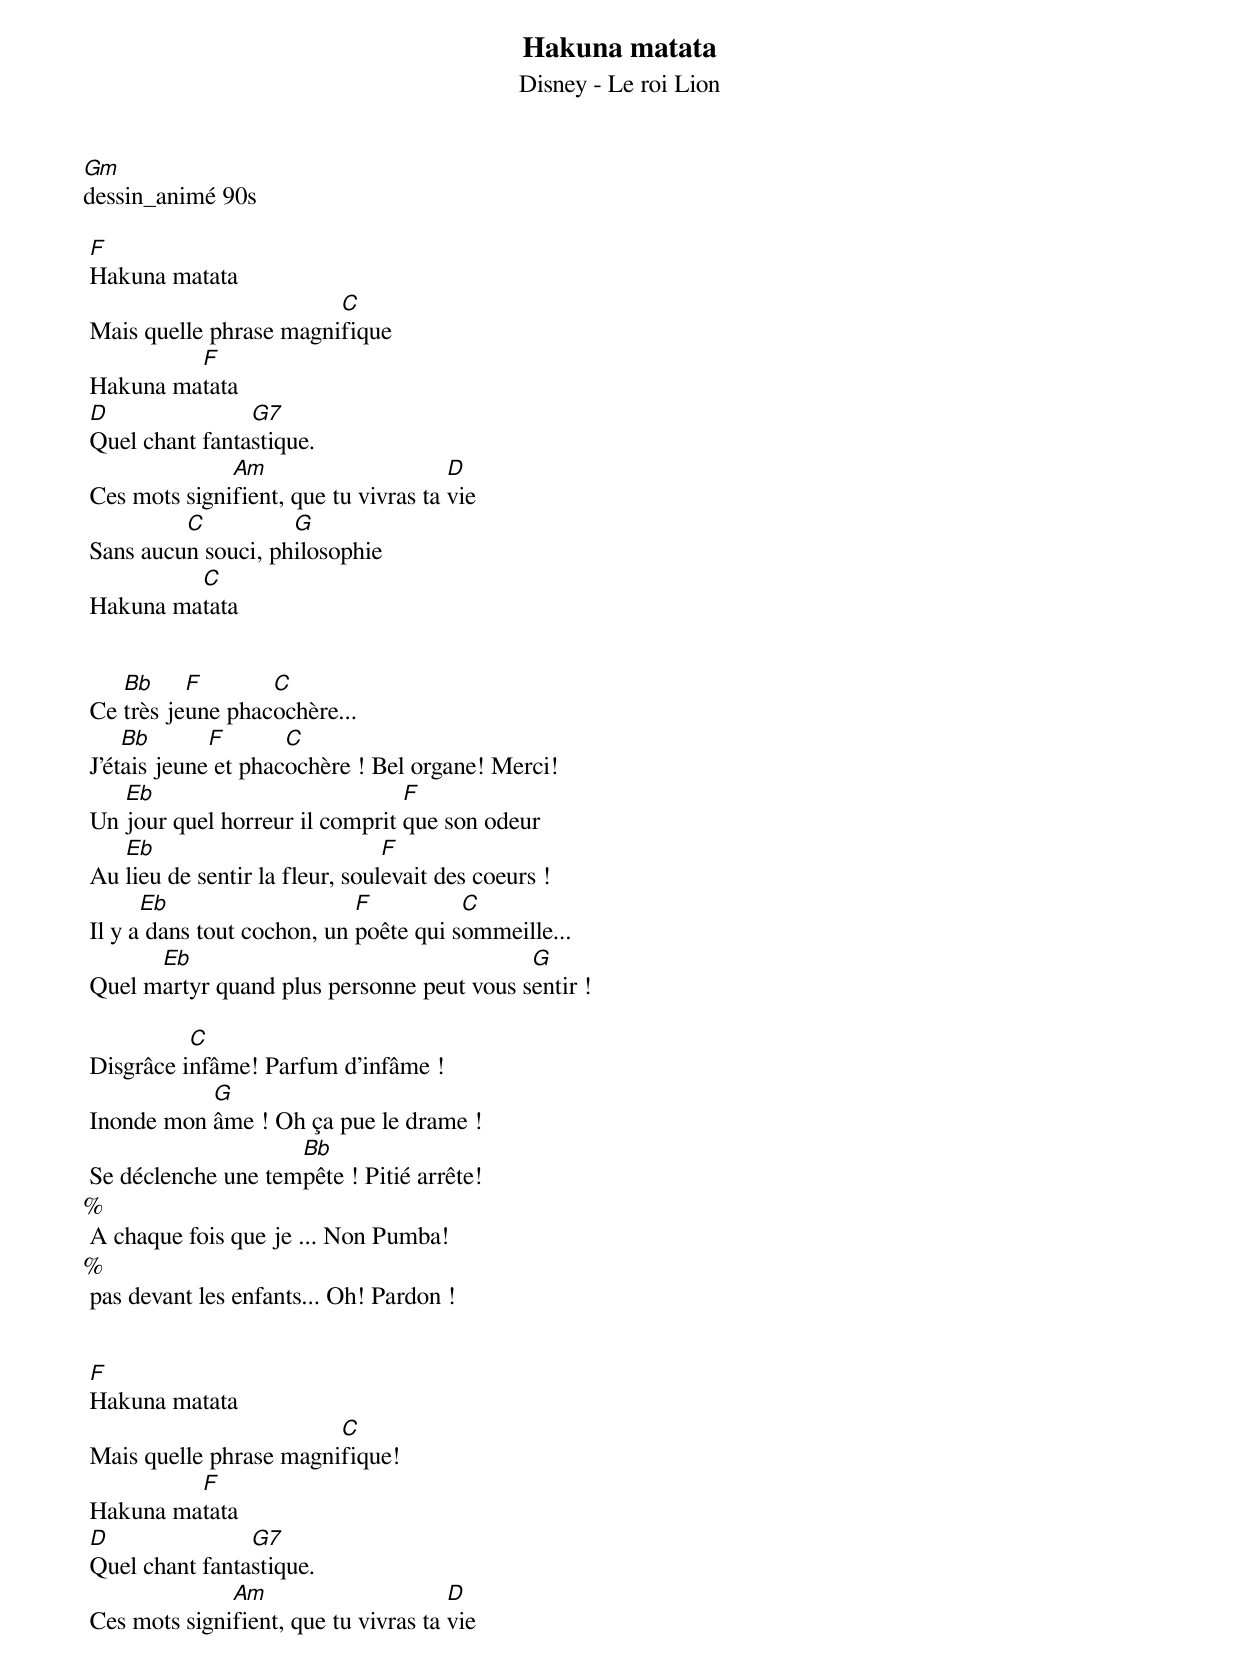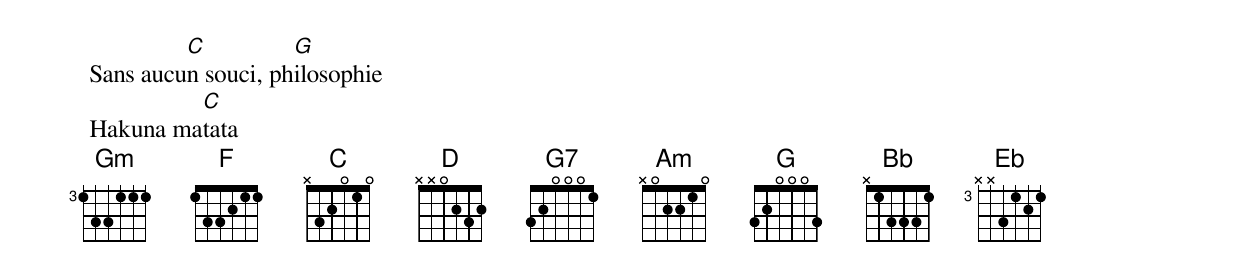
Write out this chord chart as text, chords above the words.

Hakuna matata
Disney - Le roi Lion
Gm
dessin_animé 90s

 F
 Hakuna matata
                         C
 Mais quelle phrase magnifique
          F
 Hakuna matata
 D               G7
 Quel chant fantastique.
               Am                      D
 Ces mots signifient, que tu vivras ta vie
          C          G
 Sans aucun souci, philosophie
          C
 Hakuna matata


    Bb     F       C
 Ce très jeune phacochère...
     Bb       F       C
 J'étais jeune et phacochère ! Bel organe! Merci!
    Eb                           F
 Un jour quel horreur il comprit que son odeur
    Eb                           F
 Au lieu de sentir la fleur, soulevait des coeurs !
       Eb                    F          C
 Il y a dans tout cochon, un poête qui sommeille...
       Eb                                   G
 Quel martyr quand plus personne peut vous sentir !

           C
 Disgrâce infâme! Parfum d'infâme !
            G
 Inonde mon âme ! Oh ça pue le drame !
                     Bb
 Se déclenche une tempête ! Pitié arrête!
%
 A chaque fois que je ... Non Pumba!
%
 pas devant les enfants... Oh! Pardon !


 F
 Hakuna matata
                         C
 Mais quelle phrase magnifique!
          F
 Hakuna matata
 D               G7
 Quel chant fantastique.
               Am                      D
 Ces mots signifient, que tu vivras ta vie
          C          G
 Sans aucun souci, philosophie
          C
 Hakuna matata
